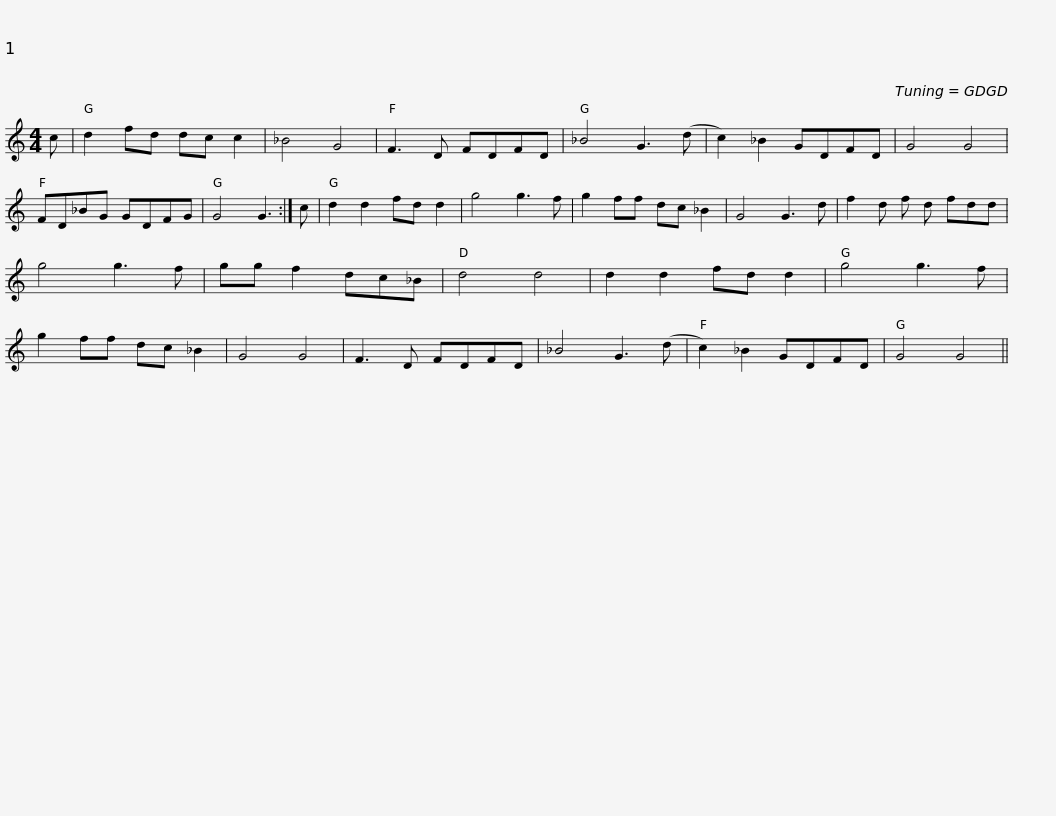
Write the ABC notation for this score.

X:1
L:1/8
M:4/4
I:linebreak $
K:C
V:1 treble
V:1
 c | d2 fd dc c2 | _B4 G4 | F3 D FDFD | _B4 G3 (d | %5
 c2) _B2 GDFD | G4 G4 | FD_BG GDFG | G4 G3 :|$ c | %10
 d2 d2 fd d2 | g4 g3 f | g2 ff dc _B2 | G4 G3 d | f2 d f d fdd | %15
 g4 g3 f | gg f2 dc_B | d4 d4 |$ d2 d2 fd d2 | g4 g3 f | %20
 g2 ff dc _B2 | G4 G4 | F3 D FDFD | _B4 G3 (d | c2) _B2 GDFD | %25
 G4 G4 || %26
